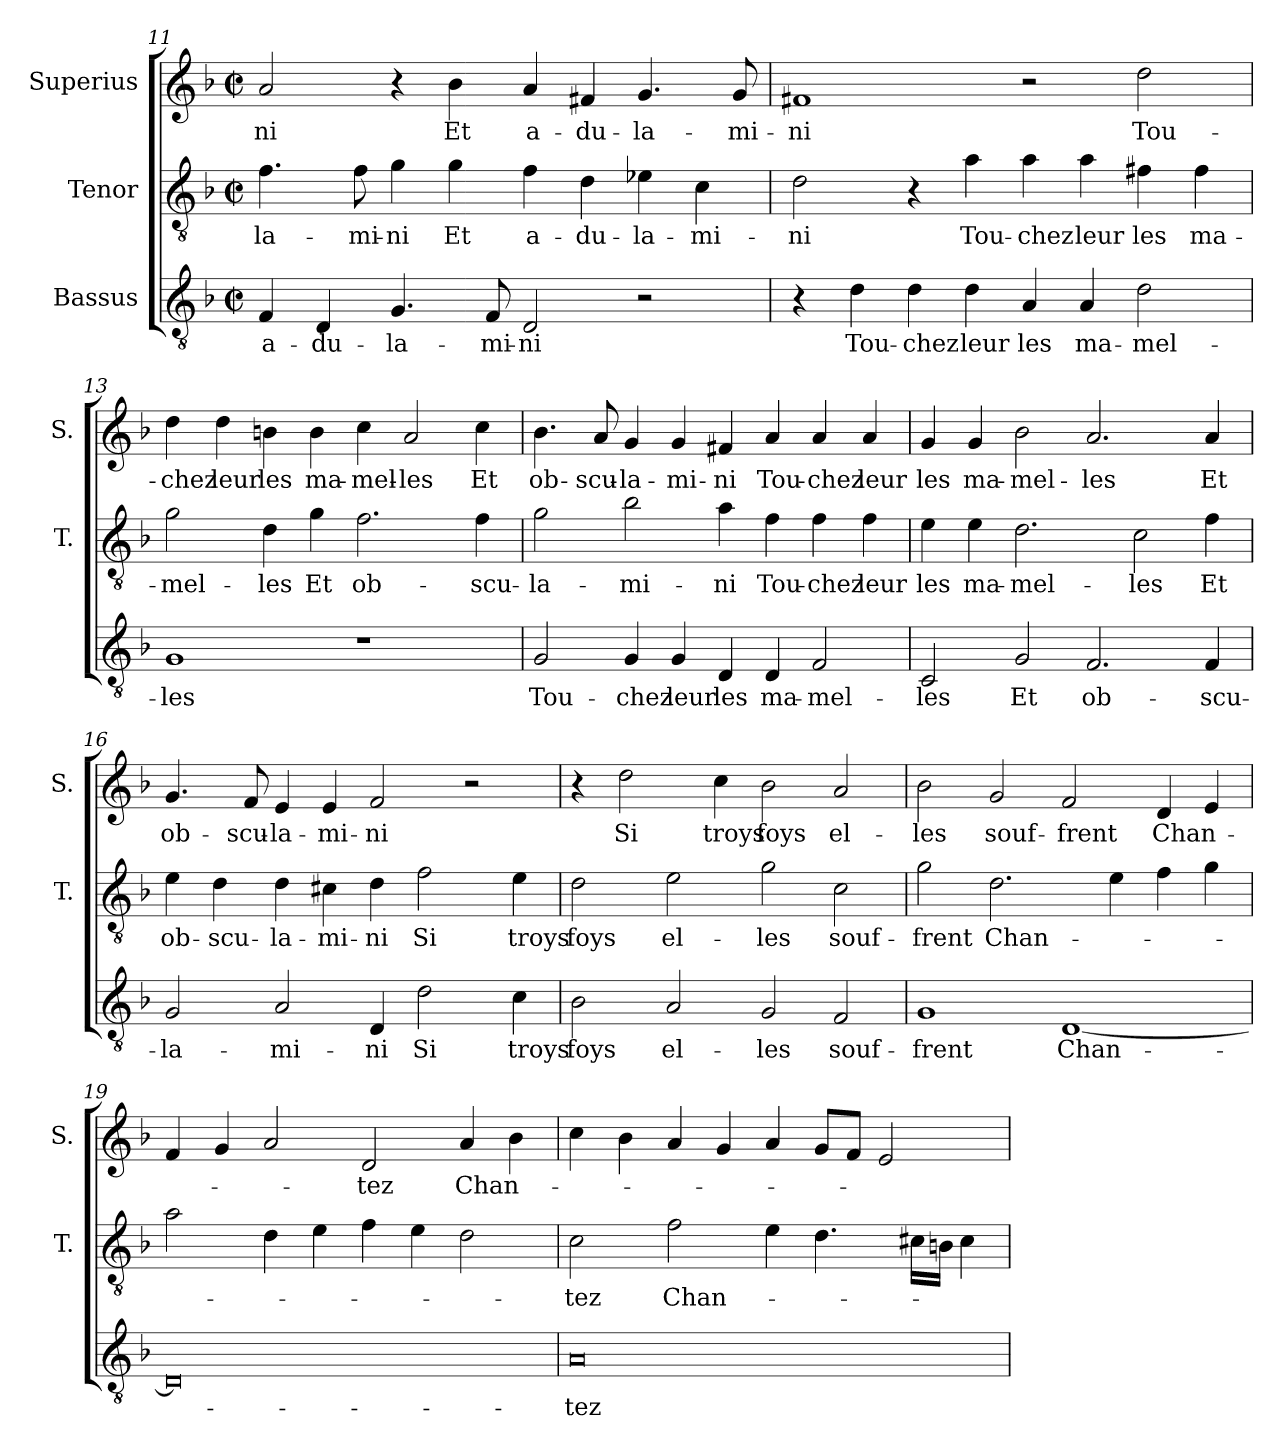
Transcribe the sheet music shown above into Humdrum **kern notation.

**kern	**text	**kern	**text	**kern	**text
*part3	*part3	*part2	*part2	*part1	*part1
*staff3	*staff3	*staff2	*staff2	*staff1	*staff1
*I"Bassus	*	*I"Tenor	*	*I"Superius	*
*	*	*I'T.	*	*I'S.	*
*clefGv2	*	*clefGv2	*	*clefG2	*
*k[b-]	*	*k[b-]	*	*k[b-]	*
*F:	*	*F:	*	*F:	*
*M2/2	*	*M2/2	*	*M2/2	*
*met(c|)	*	*met(c|)	*	*met(c|)	*
=11	=11	=11	=11	=11	=11
4F/	a-	4.f\	-la-	2a/	-ni
4D/	-du-	.	.	.	.
.	.	8f\	-mi-	.	.
4.G/	-la-	4g\	-ni	4r	.
.	.	4g\	Et	4b-\	Et
8F/	-mi-	.	.	.	.
2D/	-ni	4f\	a-	4a/	a-
.	.	4d\	-du-	4f#X/	-du-
2r	.	4e-X\	-la-	4.g/	-la-
.	.	4c\	-mi-	.	.
.	.	.	.	8g/	-mi-
=12	=12	=12	=12	=12	=12
4r	.	2d\	-ni	1f#X/	-ni
4d\	Tou-	.	.	.	.
4d\	-chez	4r	.	.	.
4d\	leur	4a\	Tou-	.	.
4A/	les	4a\	-chez	2r	.
4A/	ma-	4a\	leur	.	.
2d\	-mel-	4f#X\	les	2dd\	Tou-
.	.	4f#\	ma-	.	.
!!LO:LB:g=z
=13	=13	=13	=13	=13	=13
1G/	-les	2g\	-mel-	4dd\	-chez
.	.	.	.	4dd\	leur
.	.	4d\	-les	4bn\	les
.	.	4g\	Et	4b\	ma-
1r	.	2.f\	ob-	4cc\	-mel-
.	.	.	.	2a/	-les
.	.	4f\	-scu-	4cc\	Et
=14	=14	=14	=14	=14	=14
2G/	Tou-	2g\	-la-	4.b-\	ob-
.	.	.	.	8a/	-scu-
4G/	-chez	2b-\	-mi-	4g/	-la-
4G/	leur	.	.	4g/	-mi-
4D/	les	4a\	-ni	4f#X/	-ni
4D/	ma-	4f\	Tou-	4a/	Tou-
2F/	-mel-	4f\	-chez	4a/	-chez
.	.	4f\	leur	4a/	leur
=15	=15	=15	=15	=15	=15
2C/	-les	4e\	les	4g/	les
.	.	4e\	ma-	4g/	ma-
2G/	Et	2.d\	-mel-	2b-\	-mel-
2.F/	ob-	.	.	2.a/	-les
.	.	2c\	-les	.	.
4F/	-scu-	4f\	Et	4a/	Et
=16	=16	=16	=16	=16	=16
2G/	-la-	4e\	ob-	4.g/	ob-
.	.	4d\	-scu-	.	.
.	.	.	.	8f/	-scu-
2A/	-mi-	4d\	-la-	4e/	-la-
.	.	4c#X\	-mi-	4e/	-mi-
4D/	-ni	4d\	-ni	2f/	-ni
2d\	Si	2f\	Si	.	.
.	.	.	.	2r	.
4c\	troys	4e\	troys	.	.
!!LO:PB:g=z
=17	=17	=17	=17	=17	=17
2B-\	foys	2d\	foys	4r	.
.	.	.	.	2dd\	Si
2A/	el-	2e\	el-	.	.
.	.	.	.	4cc\	troys
2G/	-les	2g\	-les	2b-\	foys
2F/	souf-	2c\	souf-	2a/	el-
=18	=18	=18	=18	=18	=18
1G/	-frent	2g\	-frent	2b-\	-les
.	.	2.d\	Chan-	2g/	souf-
[1D/	Chan-	.	.	2f/	-frent
.	.	4e\	.	.	.
.	.	4f\	.	4d/	Chan-
.	.	4g\	.	4e/	.
=19	=19	=19	=19	=19	=19
0D/]	.	2a\	.	4f/	.
.	.	.	.	4g/	.
.	.	4d\	.	2a/	.
.	.	4e\	.	.	.
.	.	4f\	.	2d/	-tez
.	.	4e\	.	.	.
.	.	2d\	.	4a/	Chan-
.	.	.	.	4b-\	.
=20	=20	=20	=20	=20	=20
0A/	-tez	2c\	-tez	4cc\	.
.	.	.	.	4b-\	.
.	.	2f\	Chan-	4a/	.
.	.	.	.	4g/	.
.	.	4e\	.	4a/	.
.	.	4.d\	.	8g/L	.
.	.	.	.	8f/J	.
.	.	.	.	2e/	.
.	.	16c#X\LL	.	.	.
.	.	16Bn\JJ	.	.	.
.	.	4c#\	.	.	.
=	=	=	=	=	=
*-	*-	*-	*-	*-	*-
